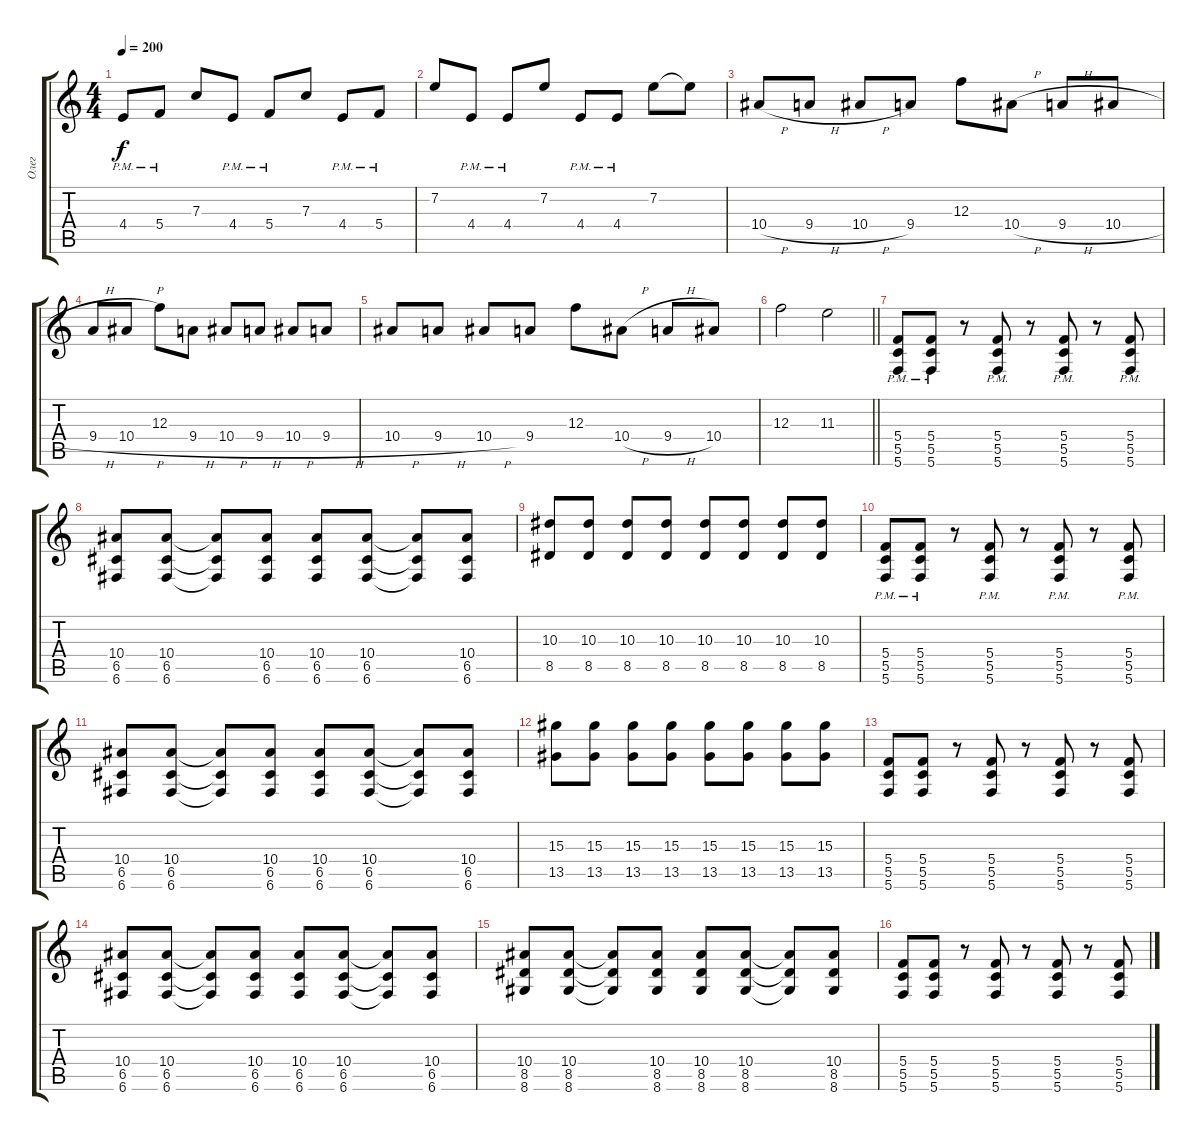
\track ("Олег" "Олег") {instrument distortionguitar}
\staff {score tabs}
\tuning (D4 A3 F3 C3 G2 C2) {hide}
\ts (4 4)
\tempo 200
\clef g2
\ks c
4.4{pm}.8{dy f} 5.4{pm}.8 7.3.8 4.4{pm}.8 5.4{pm}.8 7.3.8 4.4{pm}.8 5.4{pm}.8 |
7.2.8 4.4{pm}.8 4.4{pm}.8 7.2.8 4.4{pm}.8 4.4{pm}.8 7.2.8 7.2{t}.8 |
10.4{h}.8 9.4{h}.8 10.4{h}.8 9.4.8 12.3.8 10.4{h}.8 9.4{h}.8 10.4{h}.8 |
9.4{h}.8 10.4{h}.8 12.3.8 9.4{h}.8 10.4{h}.8 9.4{h}.8 10.4{h}.8 9.4{h}.8 |
10.4{h}.8 9.4{h}.8 10.4{h}.8 9.4.8 12.3.8 10.4{h}.8 9.4{h}.8 10.4.8 |
\barLineRight lightlight
12.3.2 11.3.2 |
\section ("" "")
(5.4{pm} 5.5{pm} 5.6{pm}).8{instrument distortionguitar} (5.4{pm} 5.5{pm} 5.6{pm}).8 r.8 (5.4{pm} 5.5{pm} 5.6{pm}).8 r.8 (5.4{pm} 5.5{pm} 5.6{pm}).8 r.8 (5.4{pm} 5.5{pm} 5.6{pm}).8 |
(10.4 6.5 6.6).8 (10.4 6.5 6.6).8 (10.4{t} 6.5{t} 6.6{t}).8 (10.4 6.5 6.6).8 (10.4 6.5 6.6).8 (10.4 6.5 6.6).8 (10.4{t} 6.5{t} 6.6{t}).8 (10.4 6.5 6.6).8 |
(10.3 8.5).8 (10.3 8.5).8 (10.3 8.5).8 (10.3 8.5).8 (10.3 8.5).8 (10.3 8.5).8 (10.3 8.5).8 (10.3 8.5).8 |
(5.4{pm} 5.5{pm} 5.6{pm}).8 (5.4{pm} 5.5{pm} 5.6{pm}).8 r.8 (5.4{pm} 5.5{pm} 5.6{pm}).8 r.8 (5.4{pm} 5.5{pm} 5.6{pm}).8 r.8 (5.4{pm} 5.5{pm} 5.6{pm}).8 |
(10.4 6.5 6.6).8 (10.4 6.5 6.6).8 (10.4{t} 6.5{t} 6.6{t}).8 (10.4 6.5 6.6).8 (10.4 6.5 6.6).8 (10.4 6.5 6.6).8 (10.4{t} 6.5{t} 6.6{t}).8 (10.4 6.5 6.6).8 |
(15.3 13.5).8 (15.3 13.5).8 (15.3 13.5).8 (15.3 13.5).8 (15.3 13.5).8 (15.3 13.5).8 (15.3 13.5).8 (15.3 13.5).8 |
(5.4 5.5 5.6).8 (5.4 5.5 5.6).8 r.8 (5.4 5.5 5.6).8 r.8 (5.4 5.5 5.6).8 r.8 (5.4 5.5 5.6).8 |
(10.4 6.5 6.6).8 (10.4 6.5 6.6).8 (10.4{t} 6.5{t} 6.6{t}).8 (10.4 6.5 6.6).8 (10.4 6.5 6.6).8 (10.4 6.5 6.6).8 (10.4{t} 6.5{t} 6.6{t}).8 (10.4 6.5 6.6).8 |
(10.4 8.5 8.6).8 (10.4 8.5 8.6).8 (10.4{t} 8.5{t} 8.6{t}).8 (10.4 8.5 8.6).8 (10.4 8.5 8.6).8 (10.4 8.5 8.6).8 (10.4{t} 8.5{t} 8.6{t}).8 (10.4 8.5 8.6).8 |
(5.4 5.5 5.6).8 (5.4 5.5 5.6).8 r.8 (5.4 5.5 5.6).8 r.8 (5.4 5.5 5.6).8 r.8 (5.4 5.5 5.6).8
